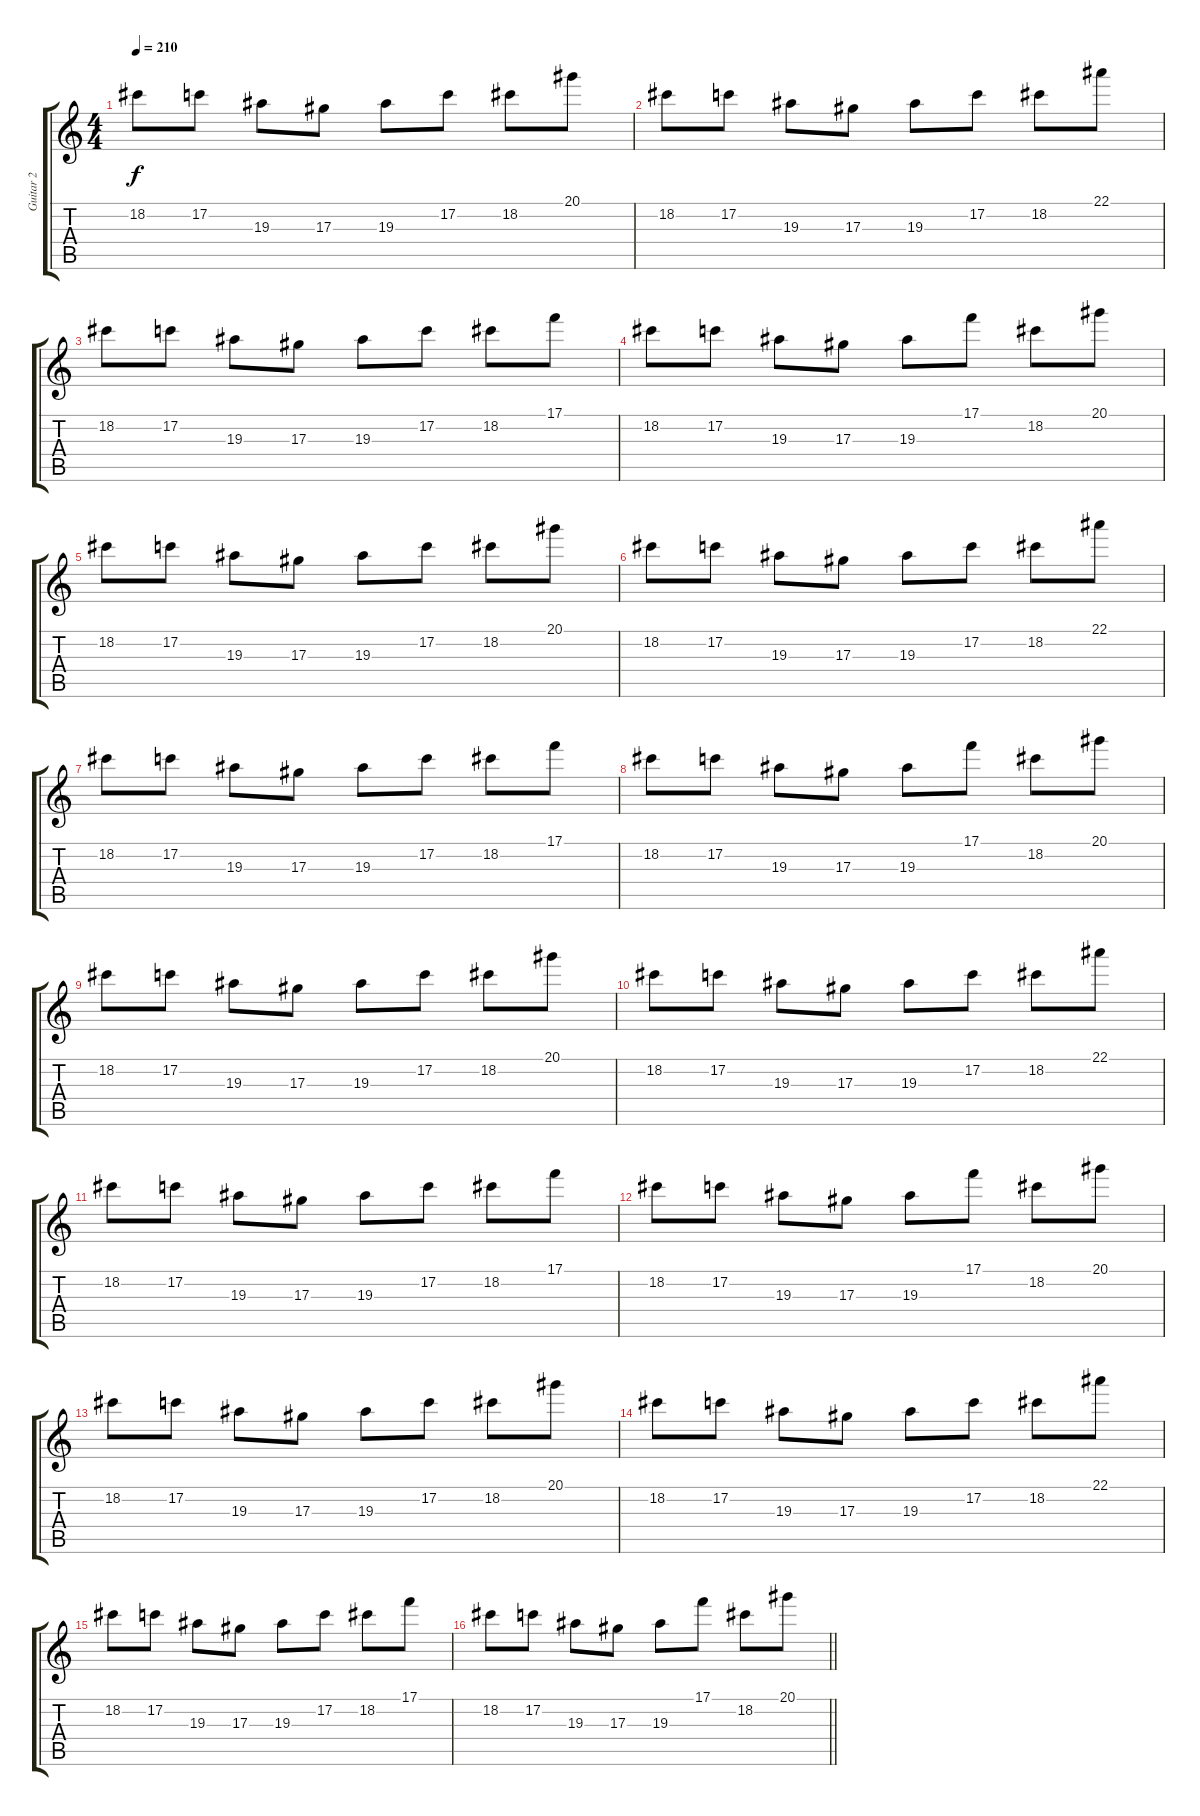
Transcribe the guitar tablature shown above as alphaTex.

\track ("Guitar 2" "Guitar 2") {instrument distortionguitar}
\staff {score tabs}
\tuning (C4 G3 Eb3 Bb2 F2 C2) {hide}
\ts (4 4)
\section ("" "")
\tempo 210
\clef g2
\ks c
18.2.8{dy f} 17.2.8 19.3.8 17.3.8 19.3.8 17.2.8 18.2.8 20.1.8 |
18.2.8 17.2.8 19.3.8 17.3.8 19.3.8 17.2.8 18.2.8 22.1.8 |
18.2.8 17.2.8 19.3.8 17.3.8 19.3.8 17.2.8 18.2.8 17.1.8 |
18.2.8 17.2.8 19.3.8 17.3.8 19.3.8 17.1.8 18.2.8 20.1.8 |
18.2.8 17.2.8 19.3.8 17.3.8 19.3.8 17.2.8 18.2.8 20.1.8 |
18.2.8 17.2.8 19.3.8 17.3.8 19.3.8 17.2.8 18.2.8 22.1.8 |
18.2.8 17.2.8 19.3.8 17.3.8 19.3.8 17.2.8 18.2.8 17.1.8 |
18.2.8 17.2.8 19.3.8 17.3.8 19.3.8 17.1.8 18.2.8 20.1.8 |
18.2.8 17.2.8 19.3.8 17.3.8 19.3.8 17.2.8 18.2.8 20.1.8 |
18.2.8 17.2.8 19.3.8 17.3.8 19.3.8 17.2.8 18.2.8 22.1.8 |
18.2.8 17.2.8 19.3.8 17.3.8 19.3.8 17.2.8 18.2.8 17.1.8 |
18.2.8 17.2.8 19.3.8 17.3.8 19.3.8 17.1.8 18.2.8 20.1.8 |
18.2.8 17.2.8 19.3.8 17.3.8 19.3.8 17.2.8 18.2.8 20.1.8 |
18.2.8 17.2.8 19.3.8 17.3.8 19.3.8 17.2.8 18.2.8 22.1.8 |
18.2.8 17.2.8 19.3.8 17.3.8 19.3.8 17.2.8 18.2.8 17.1.8 |
\barLineRight lightlight
18.2.8 17.2.8 19.3.8 17.3.8 19.3.8 17.1.8 18.2.8 20.1.8
